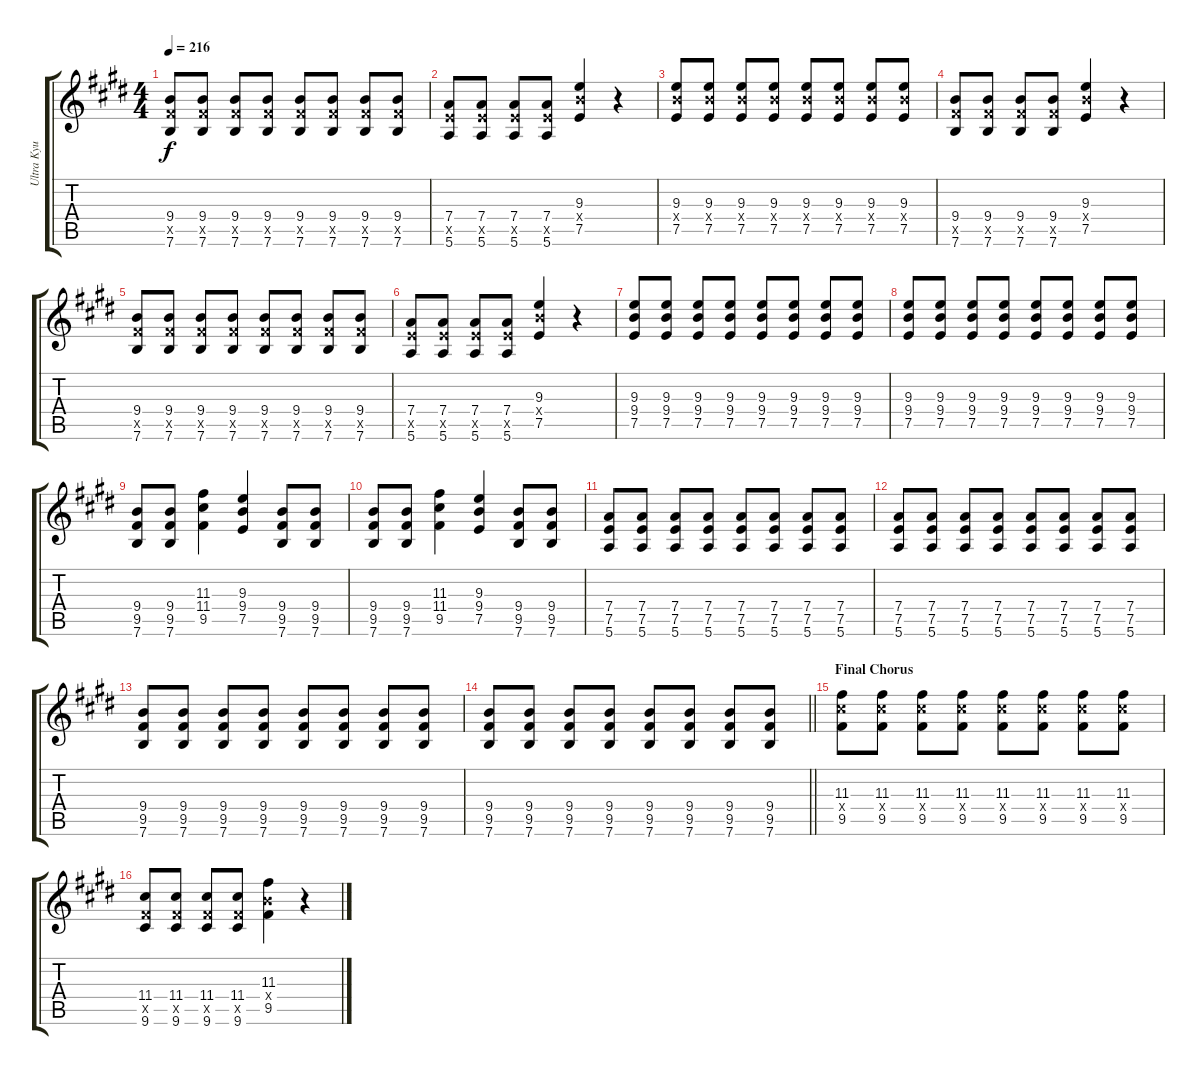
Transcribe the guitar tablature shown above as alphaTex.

\track ("Ultra Kyu" "Ultra Kyu") {instrument electricguitarclean}
\staff {score tabs}
\tuning (E4 B3 G3 D3 A2 E2) {hide}
\ts (4 4)
\tempo 216
\clef g2
\ks e
(9.4 9.5{x} 7.6).8{dy f} (9.4 9.5{x} 7.6).8 (9.4 9.5{x} 7.6).8 (9.4 9.5{x} 7.6).8 (9.4 9.5{x} 7.6).8 (9.4 9.5{x} 7.6).8 (9.4 9.5{x} 7.6).8 (9.4 9.5{x} 7.6).8 |
(7.4 7.5{x} 5.6).8 (7.4 7.5{x} 5.6).8 (7.4 7.5{x} 5.6).8 (7.4 7.5{x} 5.6).8 (9.3 9.4{x} 7.5).4 r.4 |
(9.3 9.4{x} 7.5).8 (9.3 9.4{x} 7.5).8 (9.3 9.4{x} 7.5).8 (9.3 9.4{x} 7.5).8 (9.3 9.4{x} 7.5).8 (9.3 9.4{x} 7.5).8 (9.3 9.4{x} 7.5).8 (9.3 9.4{x} 7.5).8 |
(9.4 9.5{x} 7.6).8 (9.4 9.5{x} 7.6).8 (9.4 9.5{x} 7.6).8 (9.4 9.5{x} 7.6).8 (9.3 9.4{x} 7.5).4 r.4 |
(9.4 9.5{x} 7.6).8 (9.4 9.5{x} 7.6).8 (9.4 9.5{x} 7.6).8 (9.4 9.5{x} 7.6).8 (9.4 9.5{x} 7.6).8 (9.4 9.5{x} 7.6).8 (9.4 9.5{x} 7.6).8 (9.4 9.5{x} 7.6).8 |
(7.4 7.5{x} 5.6).8 (7.4 7.5{x} 5.6).8 (7.4 7.5{x} 5.6).8 (7.4 7.5{x} 5.6).8 (9.3 9.4{x} 7.5).4 r.4 |
(9.3 9.4 7.5).8 (9.3 9.4 7.5).8 (9.3 9.4 7.5).8 (9.3 9.4 7.5).8 (9.3 9.4 7.5).8 (9.3 9.4 7.5).8 (9.3 9.4 7.5).8 (9.3 9.4 7.5).8 |
(9.3 9.4 7.5).8 (9.3 9.4 7.5).8 (9.3 9.4 7.5).8 (9.3 9.4 7.5).8 (9.3 9.4 7.5).8 (9.3 9.4 7.5).8 (9.3 9.4 7.5).8 (9.3 9.4 7.5).8 |
(9.4 9.5 7.6).8 (9.4 9.5 7.6).8 (11.3 11.4 9.5).4 (9.3 9.4 7.5).4 (9.4 9.5 7.6).8 (9.4 9.5 7.6).8 |
(9.4 9.5 7.6).8 (9.4 9.5 7.6).8 (11.3 11.4 9.5).4 (9.3 9.4 7.5).4 (9.4 9.5 7.6).8 (9.4 9.5 7.6).8 |
(7.4 7.5 5.6).8 (7.4 7.5 5.6).8 (7.4 7.5 5.6).8 (7.4 7.5 5.6).8 (7.4 7.5 5.6).8 (7.4 7.5 5.6).8 (7.4 7.5 5.6).8 (7.4 7.5 5.6).8 |
(7.4 7.5 5.6).8 (7.4 7.5 5.6).8 (7.4 7.5 5.6).8 (7.4 7.5 5.6).8 (7.4 7.5 5.6).8 (7.4 7.5 5.6).8 (7.4 7.5 5.6).8 (7.4 7.5 5.6).8 |
(9.4 9.5 7.6).8 (9.4 9.5 7.6).8 (9.4 9.5 7.6).8 (9.4 9.5 7.6).8 (9.4 9.5 7.6).8 (9.4 9.5 7.6).8 (9.4 9.5 7.6).8 (9.4 9.5 7.6).8 |
\barLineRight lightlight
(9.4 9.5 7.6).8 (9.4 9.5 7.6).8 (9.4 9.5 7.6).8 (9.4 9.5 7.6).8 (9.4 9.5 7.6).8 (9.4 9.5 7.6).8 (9.4 9.5 7.6).8 (9.4 9.5 7.6).8 |
\section ("" "Final Chorus")
(11.3 11.4{x} 9.5).8 (11.3 11.4{x} 9.5).8 (11.3 11.4{x} 9.5).8 (11.3 11.4{x} 9.5).8 (11.3 11.4{x} 9.5).8 (11.3 11.4{x} 9.5).8 (11.3 11.4{x} 9.5).8 (11.3 11.4{x} 9.5).8 |
(11.4 9.5{x} 9.6).8 (11.4 9.5{x} 9.6).8 (11.4 9.5{x} 9.6).8 (11.4 9.5{x} 9.6).8 (11.3 9.4{x} 9.5).4 r.4
